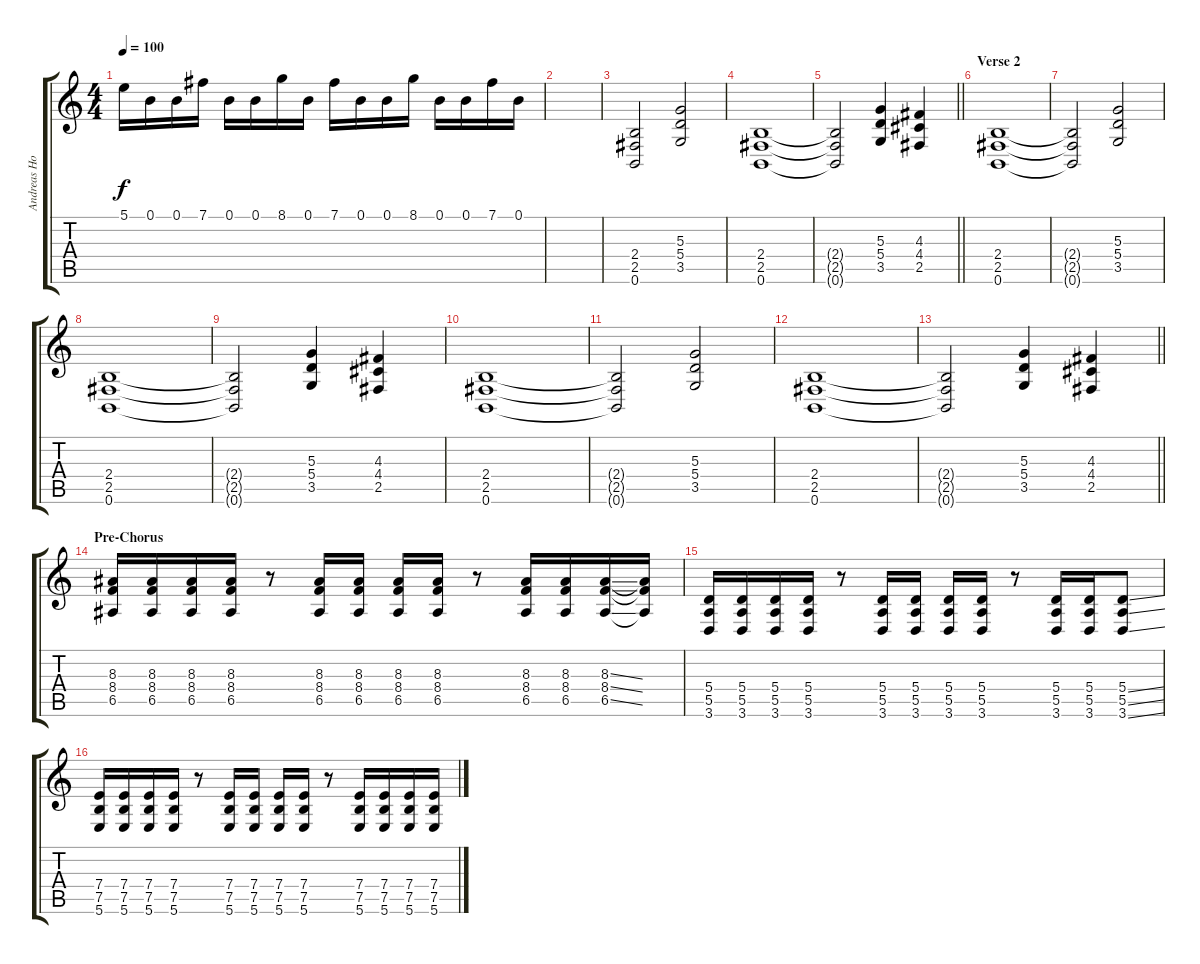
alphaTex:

\track ("Andreas Holma" "Andreas Ho") {instrument distortionguitar}
\staff {score tabs}
\tuning (B3 Gb3 D3 A2 E2 B1) {hide}
\ts (4 4)
\tempo 100
\clef g2
\ks c
5.1.16{dy f} 0.1.16 0.1.16 7.1.16 0.1.16 0.1.16 8.1.16 0.1.16 7.1.16 0.1.16 0.1.16 8.1.16 0.1.16 0.1.16 7.1.16 0.1.16 |
|
(2.4 2.5 0.6).2 (5.3 5.4 3.5).2 |
(2.4 2.5 0.6).1 |
\barLineRight lightlight
(2.4{t} 2.5{t} 0.6{t}).2 (5.3 5.4 3.5).4 (4.3 4.4 2.5).4 |
\section ("" "Verse 2")
(2.4 2.5 0.6).1 |
(2.4{t} 2.5{t} 0.6{t}).2 (5.3 5.4 3.5).2 |
(2.4 2.5 0.6).1 |
(2.4{t} 2.5{t} 0.6{t}).2 (5.3 5.4 3.5).4 (4.3 4.4 2.5).4 |
(2.4 2.5 0.6).1 |
(2.4{t} 2.5{t} 0.6{t}).2 (5.3 5.4 3.5).2 |
(2.4 2.5 0.6).1 |
\barLineRight lightlight
(2.4{t} 2.5{t} 0.6{t}).2 (5.3 5.4 3.5).4 (4.3 4.4 2.5).4 |
\section ("" "Pre-Chorus")
(8.3 8.4 6.5).16 (8.3 8.4 6.5).16 (8.3 8.4 6.5).16 (8.3 8.4 6.5).16 r.8 (8.3 8.4 6.5).16 (8.3 8.4 6.5).16 (8.3 8.4 6.5).16 (8.3 8.4 6.5).16 r.8 (8.3 8.4 6.5).16 (8.3 8.4 6.5).16 (8.3{ss} 8.4{ss} 6.5{ss}).16 (8.3{t} 8.4{t} 6.5{t}).16 |
(5.4 5.5 3.6).16 (5.4 5.5 3.6).16 (5.4 5.5 3.6).16 (5.4 5.5 3.6).16 r.8 (5.4 5.5 3.6).16 (5.4 5.5 3.6).16 (5.4 5.5 3.6).16 (5.4 5.5 3.6).16 r.8 (5.4 5.5 3.6).16 (5.4 5.5 3.6).16 (5.4{ss} 5.5{ss} 3.6{ss}).8 |
(7.4 7.5 5.6).16 (7.4 7.5 5.6).16 (7.4 7.5 5.6).16 (7.4 7.5 5.6).16 r.8 (7.4 7.5 5.6).16 (7.4 7.5 5.6).16 (7.4 7.5 5.6).16 (7.4 7.5 5.6).16 r.8 (7.4 7.5 5.6).16 (7.4 7.5 5.6).16 (7.4 7.5 5.6).16 (7.4 7.5 5.6).16
